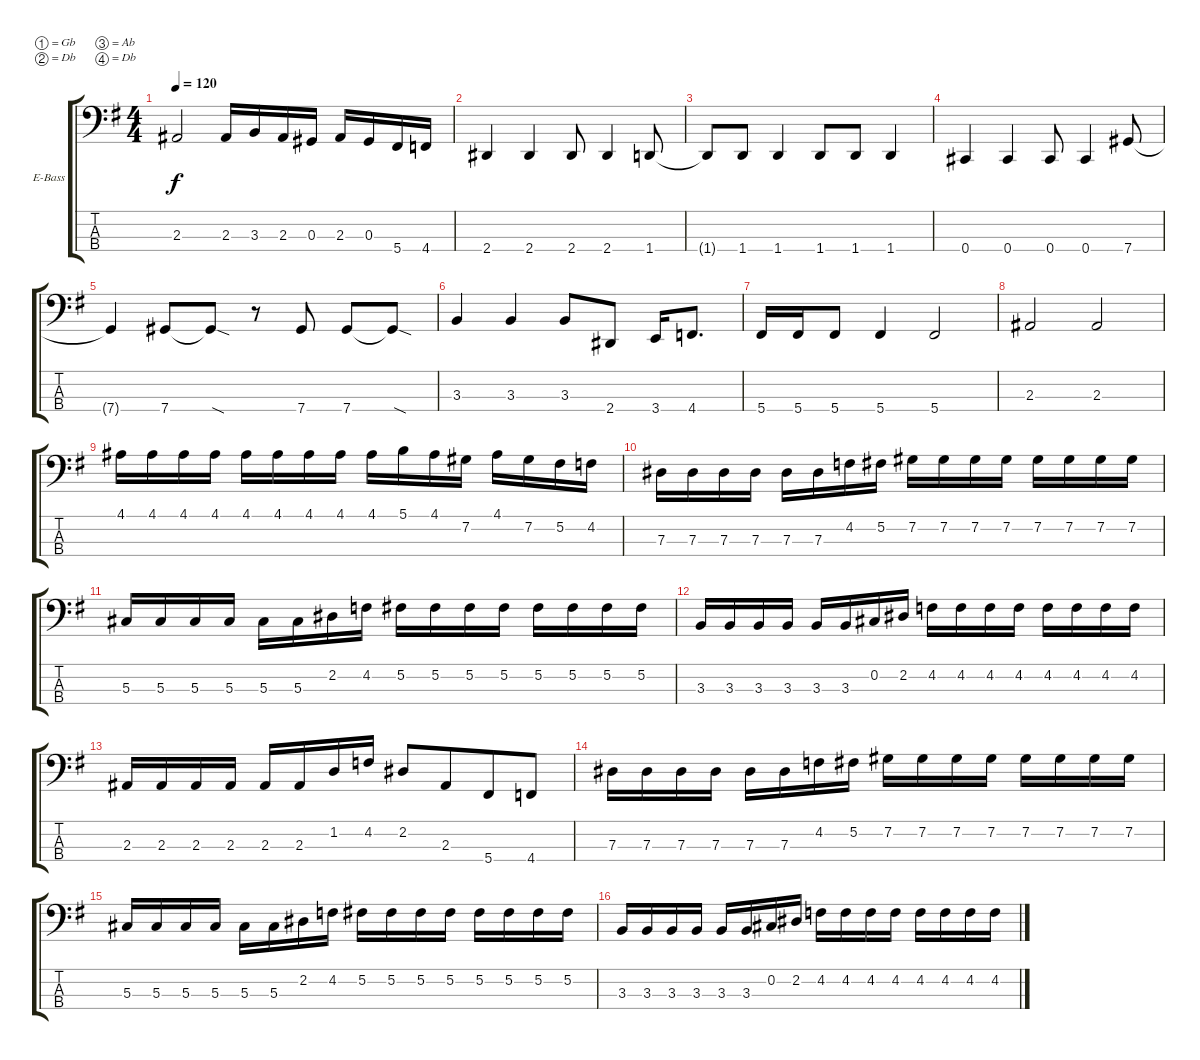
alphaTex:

\bracketExtendMode groupsimilarinstruments
\firstSystemTrackNameOrientation horizontal
\otherSystemsTrackNameOrientation horizontal
\track ("Bass - Yngwie J. Malmsteen" "E-Bass") {instrument electricbassfinger}
\staff {score tabs}
\tuning (Gb2 Db2 Ab1 Db1)
\ts (4 4)
\tempo 120
\clef f4
\ks eminor
2.3.2{dy f} 2.3.16 3.3.16 2.3.16 0.3.16 2.3.16 0.3.16 5.4.16 4.4.16 |
2.4.4 2.4.4 2.4.8 2.4.4 1.4.8 |
1.4{t}.8 1.4.8 1.4.4 1.4.8 1.4.8 1.4.4 |
0.4.4 0.4.4 0.4.8 0.4.4 7.4.8 |
7.4{t}.4 7.4.8 7.4{sod t}.8 r.8 7.4.8 7.4.8 7.4{sod t}.8 |
3.3.4 3.3.4 3.3.8 2.4.8 3.4.16 4.4.8{d} |
5.4.16 5.4.16 5.4.8 5.4.4 5.4.2 |
2.3.2 2.3.2 |
4.1.16 4.1.16 4.1.16 4.1.16 4.1.16 4.1.16 4.1.16 4.1.16 4.1.16 5.1.16 4.1.16 7.2.16 4.1.16 7.2.16 5.2.16 4.2.16 |
7.3.16 7.3.16 7.3.16 7.3.16 7.3.16 7.3.16 4.2.16 5.2.16 7.2.16 7.2.16 7.2.16 7.2.16 7.2.16 7.2.16 7.2.16 7.2.16 |
5.3.16 5.3.16 5.3.16 5.3.16 5.3.16 5.3.16 2.2.16 4.2.16 5.2.16 5.2.16 5.2.16 5.2.16 5.2.16 5.2.16 5.2.16 5.2.16 |
3.3.16 3.3.16 3.3.16 3.3.16 3.3.16 3.3.16 0.2.16 2.2.16 4.2.16 4.2.16 4.2.16 4.2.16 4.2.16 4.2.16 4.2.16 4.2.16 |
2.3.16 2.3.16 2.3.16 2.3.16 2.3.16 2.3.16 1.2.16 4.2.16 2.2.8 2.3.8{beam merge} 5.4.8 4.4.8 |
7.3.16 7.3.16 7.3.16 7.3.16 7.3.16 7.3.16 4.2.16 5.2.16 7.2.16 7.2.16 7.2.16 7.2.16 7.2.16 7.2.16 7.2.16 7.2.16 |
5.3.16 5.3.16 5.3.16 5.3.16 5.3.16 5.3.16 2.2.16 4.2.16 5.2.16 5.2.16 5.2.16 5.2.16 5.2.16 5.2.16 5.2.16 5.2.16 |
3.3.16 3.3.16 3.3.16 3.3.16 3.3.16 3.3.16 0.2.16 2.2.16 4.2.16 4.2.16 4.2.16 4.2.16 4.2.16 4.2.16 4.2.16 4.2.16
